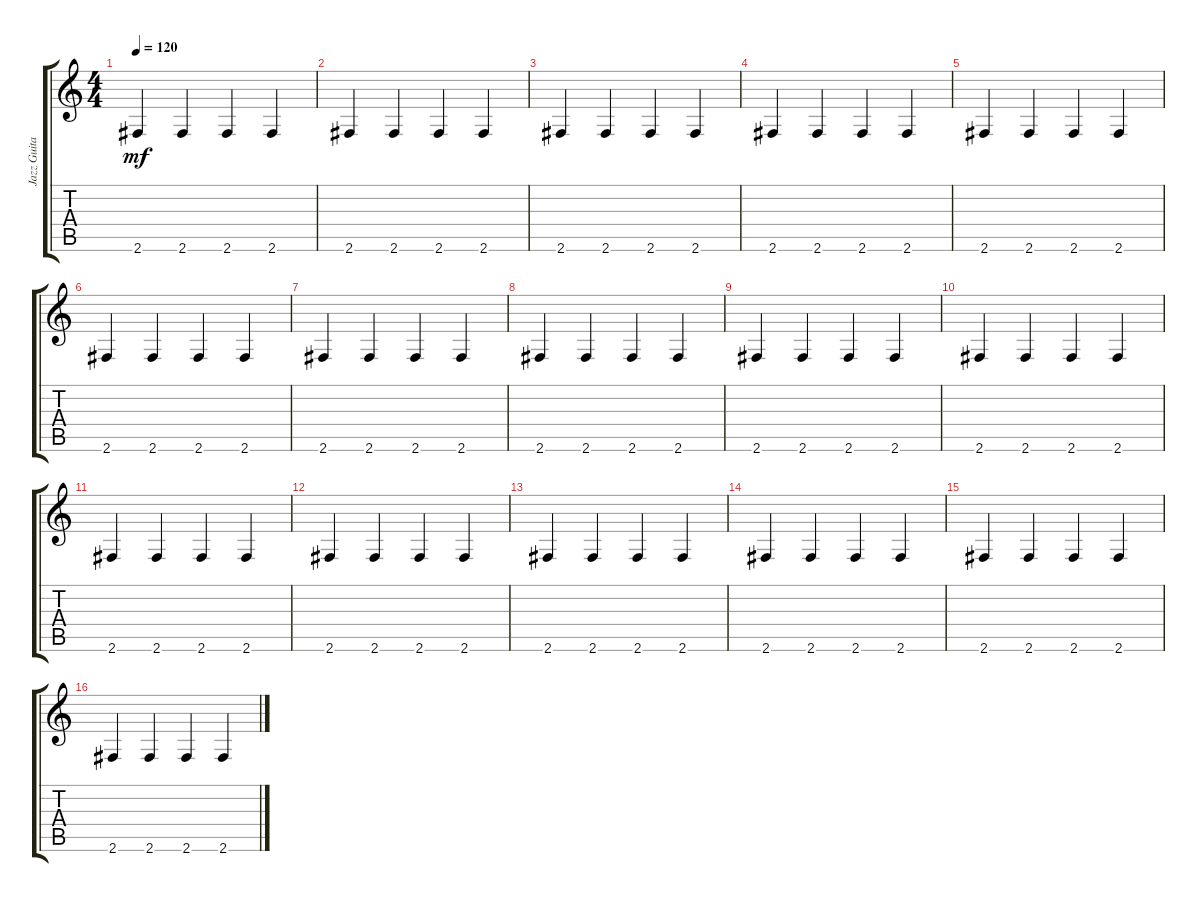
\track ("Jazz Guitar" "Jazz Guita") {instrument electricguitarjazz}
\staff {score tabs}
\tuning (E4 B3 G3 D3 A2 E2) {hide}
\ts (4 4)
\tempo 120
\clef g2
\ks c
2.6.4{dy mf instrument electricguitarjazz} 2.6.4 2.6.4 2.6.4 |
2.6.4 2.6.4 2.6.4 2.6.4 |
2.6.4 2.6.4 2.6.4 2.6.4 |
2.6.4 2.6.4 2.6.4 2.6.4 |
2.6.4 2.6.4 2.6.4 2.6.4 |
2.6.4 2.6.4 2.6.4 2.6.4 |
2.6.4 2.6.4 2.6.4 2.6.4 |
2.6.4 2.6.4 2.6.4 2.6.4 |
2.6.4 2.6.4 2.6.4 2.6.4 |
2.6.4 2.6.4 2.6.4 2.6.4 |
2.6.4 2.6.4 2.6.4 2.6.4 |
2.6.4 2.6.4 2.6.4 2.6.4 |
2.6.4 2.6.4 2.6.4 2.6.4 |
2.6.4 2.6.4 2.6.4 2.6.4 |
2.6.4 2.6.4 2.6.4 2.6.4 |
2.6.4 2.6.4 2.6.4 2.6.4
